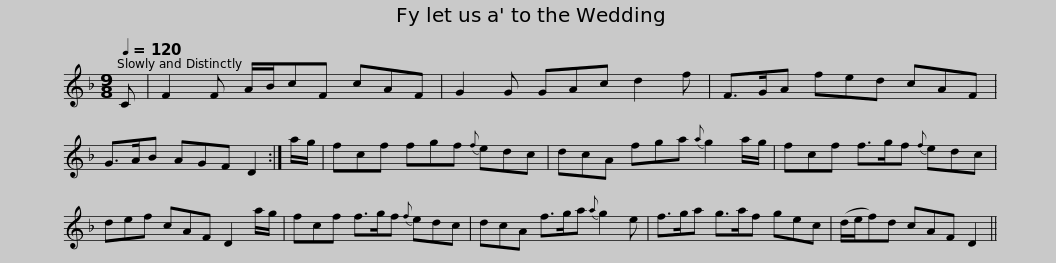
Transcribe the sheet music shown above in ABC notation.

X:1
L:1/8
Q:1/4=120
M:9/8
I:linebreak $
K:F
V:1 treble
V:1
 C | F2 F A/B/cF cAF | G2 G GAc d2 f | F>GA fed cAF | G>AB AGF D2 :| %5
 a/g/ |$ fcf fgf{f} edc | dcA fga{a} g2 a/g/ | fcf f>gf{f} edc | def cAF D2 a/g/ |$ %10
 fcf f>gf{f} edc | dcA f>ga{a} g2 e | f>ga g>af gec | (d/e/f)d cAF D2 || %14
